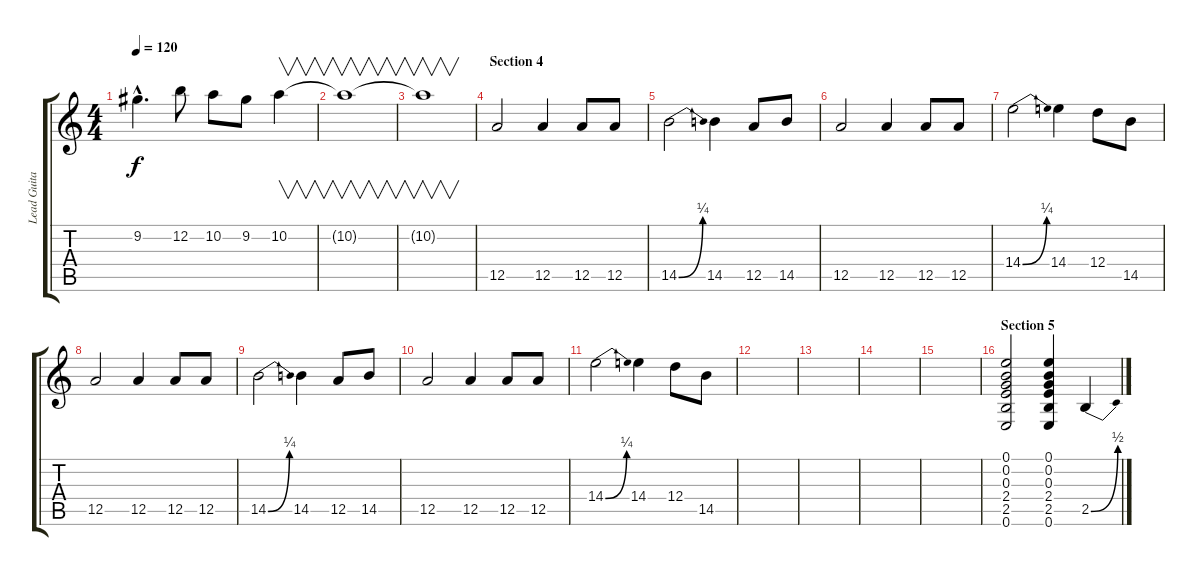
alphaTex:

\track ("Lead Guitar" "Lead Guita") {instrument acousticguitarsteel}
\staff {score tabs}
\tuning (E4 B3 G3 D3 A2 E2) {hide}
\ts (4 4)
\tempo 120
\clef g2
\ks c
9.2{hac}.4{d dy f} 12.2.8 10.2.8 9.2.8 10.2.4{v} |
10.2{t}.1{v} |
10.2{t}.1{v} |
\section ("" "Section 4")
12.5.2 12.5.4 12.5.8 12.5.8 |
14.5{be (bend 0 0 60 1)}.2 14.5.4 12.5.8 14.5.8 |
12.5.2 12.5.4 12.5.8 12.5.8 |
14.4{be (bend 0 0 60 1)}.2 14.4.4 12.4.8 14.5.8 |
12.5.2 12.5.4 12.5.8 12.5.8 |
14.5{be (bend 0 0 60 1)}.2 14.5.4 12.5.8 14.5.8 |
12.5.2 12.5.4 12.5.8 12.5.8 |
14.4{be (bend 0 0 60 1)}.2 14.4.4 12.4.8 14.5.8 |
|
|
|
|
\section ("" "Section 5")
(0.1 0.2 0.3 2.4 2.5 0.6).2{volume 13 instrument overdrivenguitar} (0.1 0.2 0.3 2.4 2.5 0.6).4 2.5{be (bend 0 0 60 2)}.4
